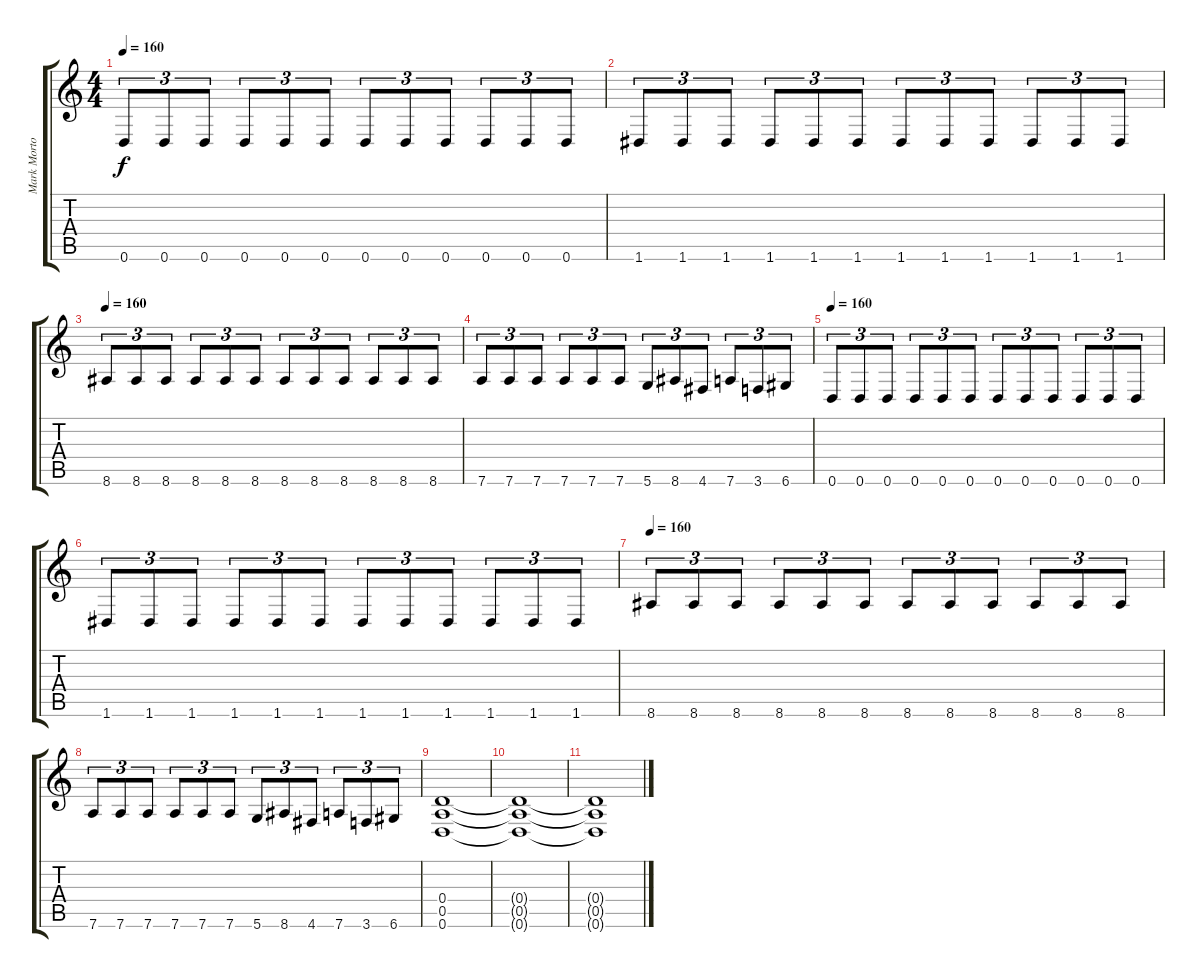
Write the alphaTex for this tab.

\track ("Mark Morton" "Mark Morto") {instrument distortionguitar}
\staff {score tabs}
\tuning (E4 B3 G3 D3 A2 D2) {hide}
\ts (4 4)
\tempo 160
\clef g2
\ks c
0.6.8{tu (3 2) dy f} 0.6.8{tu (3 2)} 0.6.8{tu (3 2)} 0.6.8{tu (3 2)} 0.6.8{tu (3 2)} 0.6.8{tu (3 2)} 0.6.8{tu (3 2)} 0.6.8{tu (3 2)} 0.6.8{tu (3 2)} 0.6.8{tu (3 2)} 0.6.8{tu (3 2)} 0.6.8{tu (3 2)} |
1.6.8{tu (3 2)} 1.6.8{tu (3 2)} 1.6.8{tu (3 2)} 1.6.8{tu (3 2)} 1.6.8{tu (3 2)} 1.6.8{tu (3 2)} 1.6.8{tu (3 2)} 1.6.8{tu (3 2)} 1.6.8{tu (3 2)} 1.6.8{tu (3 2)} 1.6.8{tu (3 2)} 1.6.8{tu (3 2)} |
\tempo 160
8.6.8{tu (3 2)} 8.6.8{tu (3 2)} 8.6.8{tu (3 2)} 8.6.8{tu (3 2)} 8.6.8{tu (3 2) txt ""} 8.6.8{tu (3 2)} 8.6.8{tu (3 2)} 8.6.8{tu (3 2)} 8.6.8{tu (3 2)} 8.6.8{tu (3 2)} 8.6.8{tu (3 2)} 8.6.8{tu (3 2)} |
7.6.8{tu (3 2)} 7.6.8{tu (3 2)} 7.6.8{tu (3 2)} 7.6.8{tu (3 2)} 7.6.8{tu (3 2)} 7.6.8{tu (3 2)} 5.6.8{tu (3 2)} 8.6.8{tu (3 2)} 4.6.8{tu (3 2)} 7.6.8{tu (3 2)} 3.6.8{tu (3 2)} 6.6.8{tu (3 2)} |
\tempo 160
0.6.8{tu (3 2)} 0.6.8{tu (3 2)} 0.6.8{tu (3 2)} 0.6.8{tu (3 2)} 0.6.8{tu (3 2)} 0.6.8{tu (3 2)} 0.6.8{tu (3 2)} 0.6.8{tu (3 2)} 0.6.8{tu (3 2)} 0.6.8{tu (3 2)} 0.6.8{tu (3 2)} 0.6.8{tu (3 2)} |
1.6.8{tu (3 2)} 1.6.8{tu (3 2)} 1.6.8{tu (3 2)} 1.6.8{tu (3 2)} 1.6.8{tu (3 2)} 1.6.8{tu (3 2)} 1.6.8{tu (3 2)} 1.6.8{tu (3 2)} 1.6.8{tu (3 2)} 1.6.8{tu (3 2)} 1.6.8{tu (3 2)} 1.6.8{tu (3 2)} |
\tempo 160
8.6.8{tu (3 2)} 8.6.8{tu (3 2)} 8.6.8{tu (3 2)} 8.6.8{tu (3 2)} 8.6.8{tu (3 2)} 8.6.8{tu (3 2)} 8.6.8{tu (3 2)} 8.6.8{tu (3 2)} 8.6.8{tu (3 2)} 8.6.8{tu (3 2)} 8.6.8{tu (3 2)} 8.6.8{tu (3 2)} |
7.6.8{tu (3 2)} 7.6.8{tu (3 2)} 7.6.8{tu (3 2)} 7.6.8{tu (3 2)} 7.6.8{tu (3 2)} 7.6.8{tu (3 2)} 5.6.8{tu (3 2)} 8.6.8{tu (3 2)} 4.6.8{tu (3 2)} 7.6.8{tu (3 2)} 3.6.8{tu (3 2)} 6.6.8{tu (3 2)} |
(0.4 0.5 0.6).1 |
(0.4{t} 0.5{t} 0.6{t}).1 |
(0.4{t} 0.5{t} 0.6{t}).1
